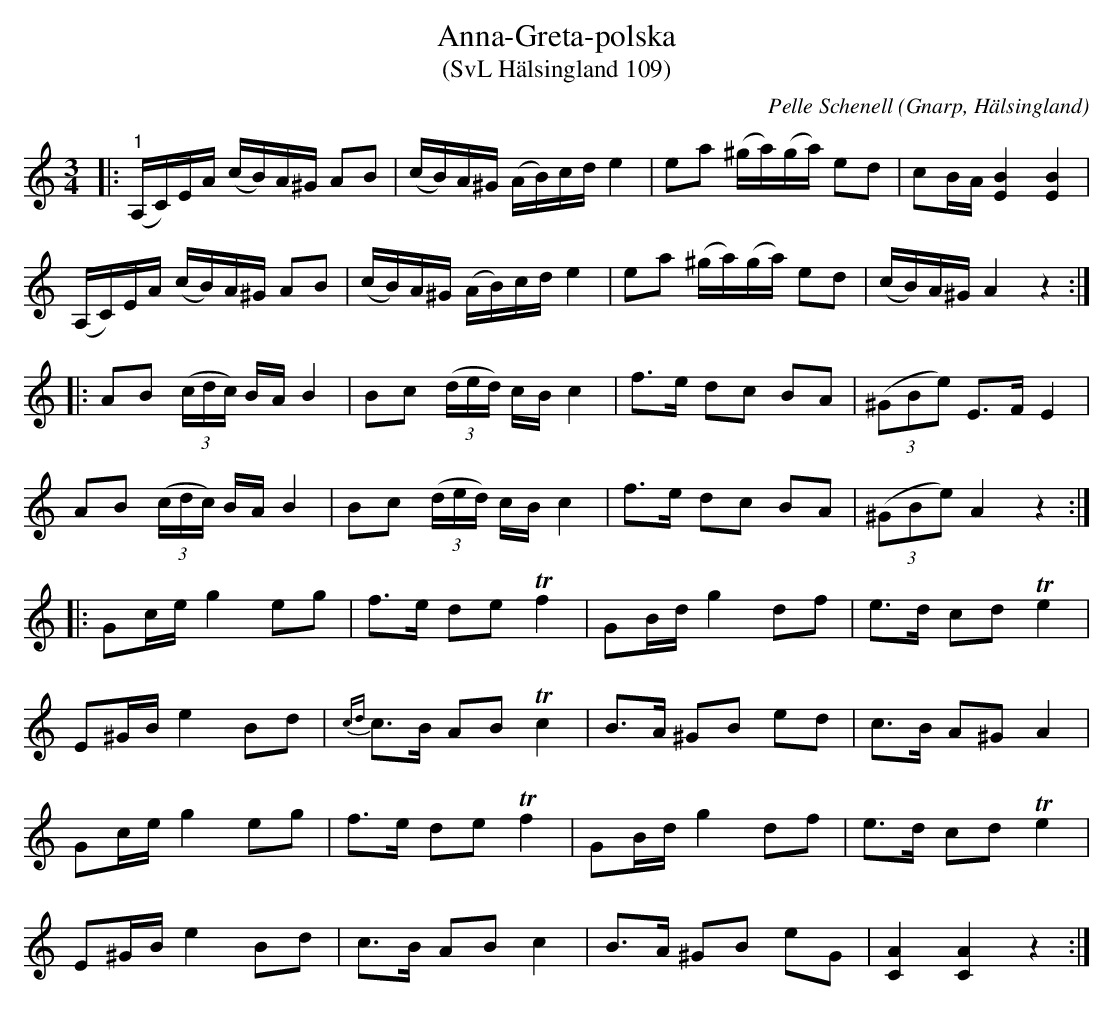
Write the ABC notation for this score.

X:1
T:Anna-Greta-polska
T:(SvL Hälsingland 109)
C:Pelle Schenell
O:Gnarp, Hälsingland
L:1/16
M:3/4
K:Am
V:1
|:"^1" (A,C)EA (cB)A^G A2B2 | (cB)A^G (AB)cd e4 | e2a2 (^ga)(ga) e2d2 | c2BA [EB]4 [EB]4 |
(A,C)EA (cB)A^G A2B2 | (cB)A^G (AB)cd e4 | e2a2 (^ga)(ga) e2d2 | (cB)A^G A4 z4 ::
A2B2 (3(cdc) BA B4 | B2c2 (3(ded) cB c4 | f2>e2 d2c2 B2A2 | (3(^G2B2e2) E2>F2 E4 |
A2B2 (3(cdc) BA B4 | B2c2 (3(ded) cB c4 | f2>e2 d2c2 B2A2 | (3(^G2B2e2) A4 z4 ::
G2ce g4 e2g2 | f2>e2 d2e2T f4 | G2Bd g4 d2f2 | e2>d2 c2d2T e4 |
E2^GB e4 B2d2 |{cd} c2>B2 A2B2T c4 | B2>A2 ^G2B2 e2d2 | c2>B2 A2^G2 A4 |
G2ce g4 e2g2 | f2>e2 d2e2T f4 | G2Bd g4 d2f2 | e2>d2 c2d2T e4 |
E2^GB e4 B2d2 | c2>B2 A2B2 c4 | B2>A2 ^G2B2 e2G2 | [CA]4 [CA]4 z4 :|
